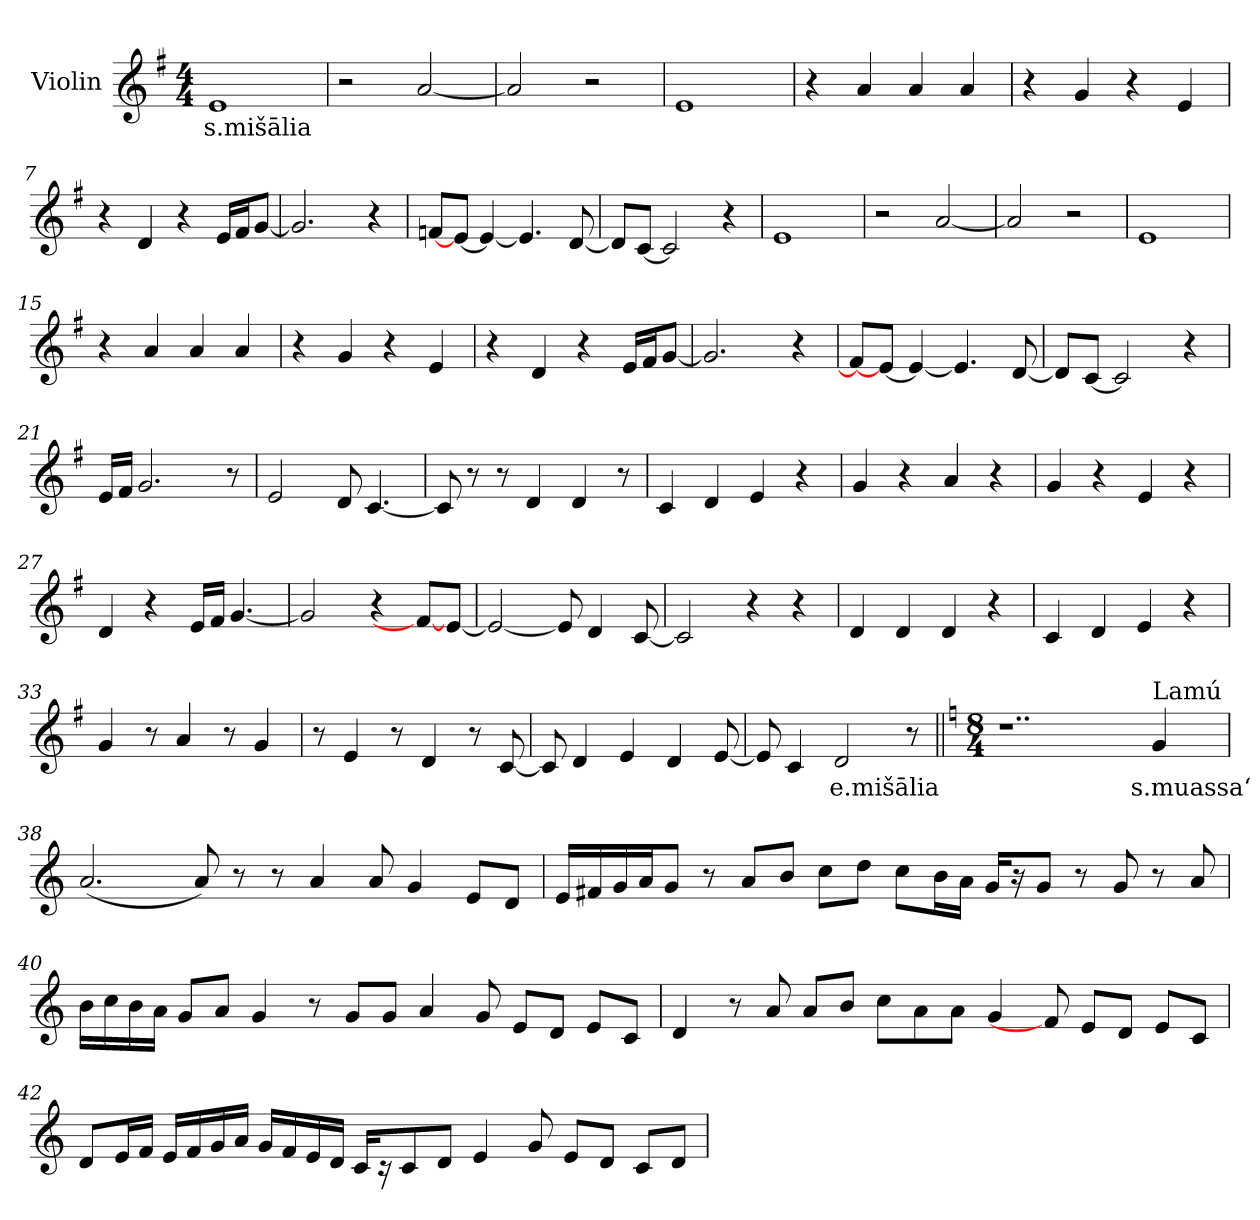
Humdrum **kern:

**kern	**text
*part1	*part1
*staff1	*staff1
*I"Violin	*
*clefG2	*
*k[f#]	*
*G:	*
*M4/4	*
*MM150	*
=1	=1
!	!LO:LY:b
1e	s.mišālia
=2	=2
2r	.
[2a/	.
=3	=3
2a/]	.
2r	.
=4	=4
1e	.
=5	=5
4r	.
4a/	.
4a/	.
4a/	.
=6	=6
4r	.
4g/	.
4r	.
4e/	.
!!LO:LB:g=z
=7	=7
4r	.
4d/	.
4r	.
16e/LL	.
16f#/J	.
[8g/J	.
=8	=8
2.g/]	.
4r	.
=9	=9
[8fn/L	.
[8e/J	.
4e/_	.
4.e/]	.
[8d/	.
=10	=10
8d/L]	.
[8c/J	.
2c/]	.
4r	.
=11	=11
1e	.
!!LO:LB:g=z
=12	=12
2r	.
[2a/	.
=13	=13
2a/]	.
2r	.
=14	=14
1e	.
=15	=15
4r	.
4a/	.
4a/	.
4a/	.
=16	=16
4r	.
4g/	.
4r	.
4e/	.
=17	=17
4r	.
4d/	.
4r	.
16e/LL	.
16f#/J	.
[8g/J	.
!!LO:LB:g=z
=18	=18
2.g/]	.
4r	.
=19	=19
8f/L_	.
[8e/J	.
4e/_	.
4.e/]	.
[8d/	.
=20	=20
8d/L]	.
[8c/J	.
2c/]	.
4r	.
=21	=21
16e/LL	.
16f#/JJ	.
2.g/	.
8r	.
=22	=22
2e/	.
8d/	.
[4.c/	.
!!LO:LB:g=z
=23	=23
8c/]	.
8r	.
8r	.
4d/	.
4d/	.
8r	.
=24	=24
4c/	.
4d/	.
4e/	.
4r	.
=25	=25
4g/	.
4r	.
4a/	.
4r	.
=26	=26
4g/	.
4r	.
4e/	.
4r	.
=27	=27
4d/	.
4r	.
16e/LL	.
16f#/JJ	.
[4.g/	.
!!LO:LB:g=z
=28	=28
2g/]	.
4r	.
8f/L_	.
[8e/J	.
=29	=29
2e/_	.
8e/]	.
4d/	.
[8c/	.
=30	=30
2c/]	.
4r	.
4r	.
=31	=31
4d/	.
4d/	.
4d/	.
4r	.
=32	=32
4c/	.
4d/	.
4e/	.
4r	.
!!LO:LB:g=z
=33	=33
4g/	.
8r	.
4a/	.
8r	.
4g/	.
=34	=34
8r	.
4e/	.
8r	.
4d/	.
8r	.
[8c/	.
=35	=35
8c/]	.
4d/	.
4e/	.
4d/	.
[8e/	.
=36	=36
8e/]	.
4c/	.
!	!LO:LY:b
2d/	e.mišālia
8r	.
!!LO:PB:g=z
=37||	=37||
*k[]	*
*C:	*
*M8/4	*
*MM120	*
1..r	.
!LO:TX:a:t=Lamú	!
!	!LO:LY:b
4g/	s.muassa‘
=38	=38
(<2.a/	.
8a/)	.
8r	.
8r	.
4a/	.
8a/	.
4g/	.
8e/L	.
8d/J	.
!!LO:PB:g=z
=39	=39
16e/LL	.
16f#X/	.
16g/	.
16a/J	.
8g/J	.
8r	.
8a/L	.
8b/J	.
8cc\L	.
8dd\J	.
8cc\L	.
16b\L	.
16a\JJ	.
16g/KL	.
16r	.
8g/J	.
8r	.
8g/	.
8r	.
8a/	.
=40	=40
16b\LL	.
16cc\	.
16b\	.
16a\JJ	.
8g/L	.
8a/J	.
4g/	.
8r	.
8g/L	.
8g/J	.
4a/	.
8g/	.
8e/L	.
8d/J	.
8e/L	.
8c/J	.
!!LO:LB:g=z
=41	=41
4d/	.
8r	.
8a/	.
8a/L	.
8b/J	.
8cc\L	.
8a\	.
8a\J	.
4g/	.
8f/]	.
8e/L	.
8d/J	.
8e/L	.
8c/J	.
=42	=42
8d/L	.
16e/L	.
16f/JJ	.
16e/LL	.
16f/	.
16g/	.
16a/JJ	.
16g/LL	.
16f/	.
16e/	.
16d/JJ	.
16c/KL	.
16r	.
8c/	.
8d/J	.
4e/	.
8g/	.
8e/L	.
8d/J	.
8c/L	.
8d/J	.
=	=
*-	*-
